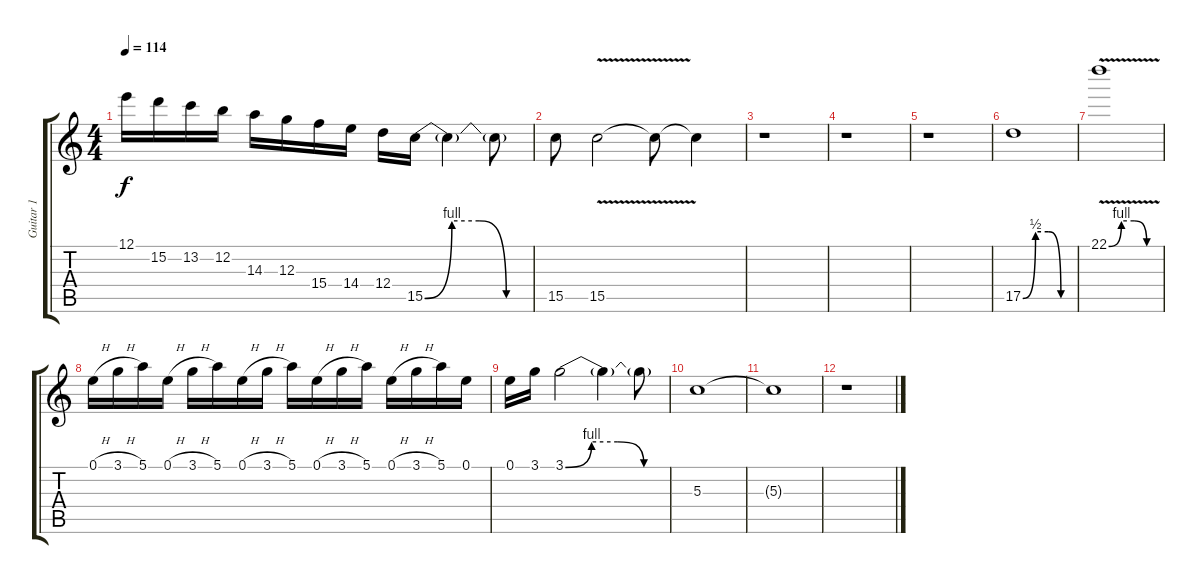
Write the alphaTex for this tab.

\track ("Guitar 1" "Guitar 1") {instrument distortionguitar}
\staff {score tabs}
\tuning (E4 B3 G3 D3 A2 E2) {hide}
\ts (4 4)
\tempo 114
\clef g2
\ks c
12.1.16{dy f} 15.2.16 13.2.16 12.2.16 14.3.16 12.3.16 15.4.16 14.4.16 12.4.16 15.5{be (custom 0 0 15 4 30 4 45 0 60 0)}.16 15.5{t}.4 15.5{t}.8 |
15.5.8 15.5{v}.2 15.5{t}.8 15.5{t}.4 |
r.1 |
r.1 |
r.1 |
17.5{be (custom 0 0 15 2 30 2 45 0 60 0)}.1 |
22.1{be (custom 0 0 15 4 30 4 45 0 60 0) v}.1 |
0.1{h}.16 3.1{h}.16 5.1.16 0.1{h}.16 3.1{h}.16 5.1.16 0.1{h}.16 3.1{h}.16 5.1.16 0.1{h}.16 3.1{h}.16 5.1.16 0.1{h}.16 3.1{h}.16 5.1.16 0.1.16 |
0.1.16 3.1.16 3.1{be (custom 0 0 15 4 30 4 45 0 60 0)}.2 3.1{t}.4 3.1{t}.8 |
5.3.1 |
5.3{t}.1 |
r.1
